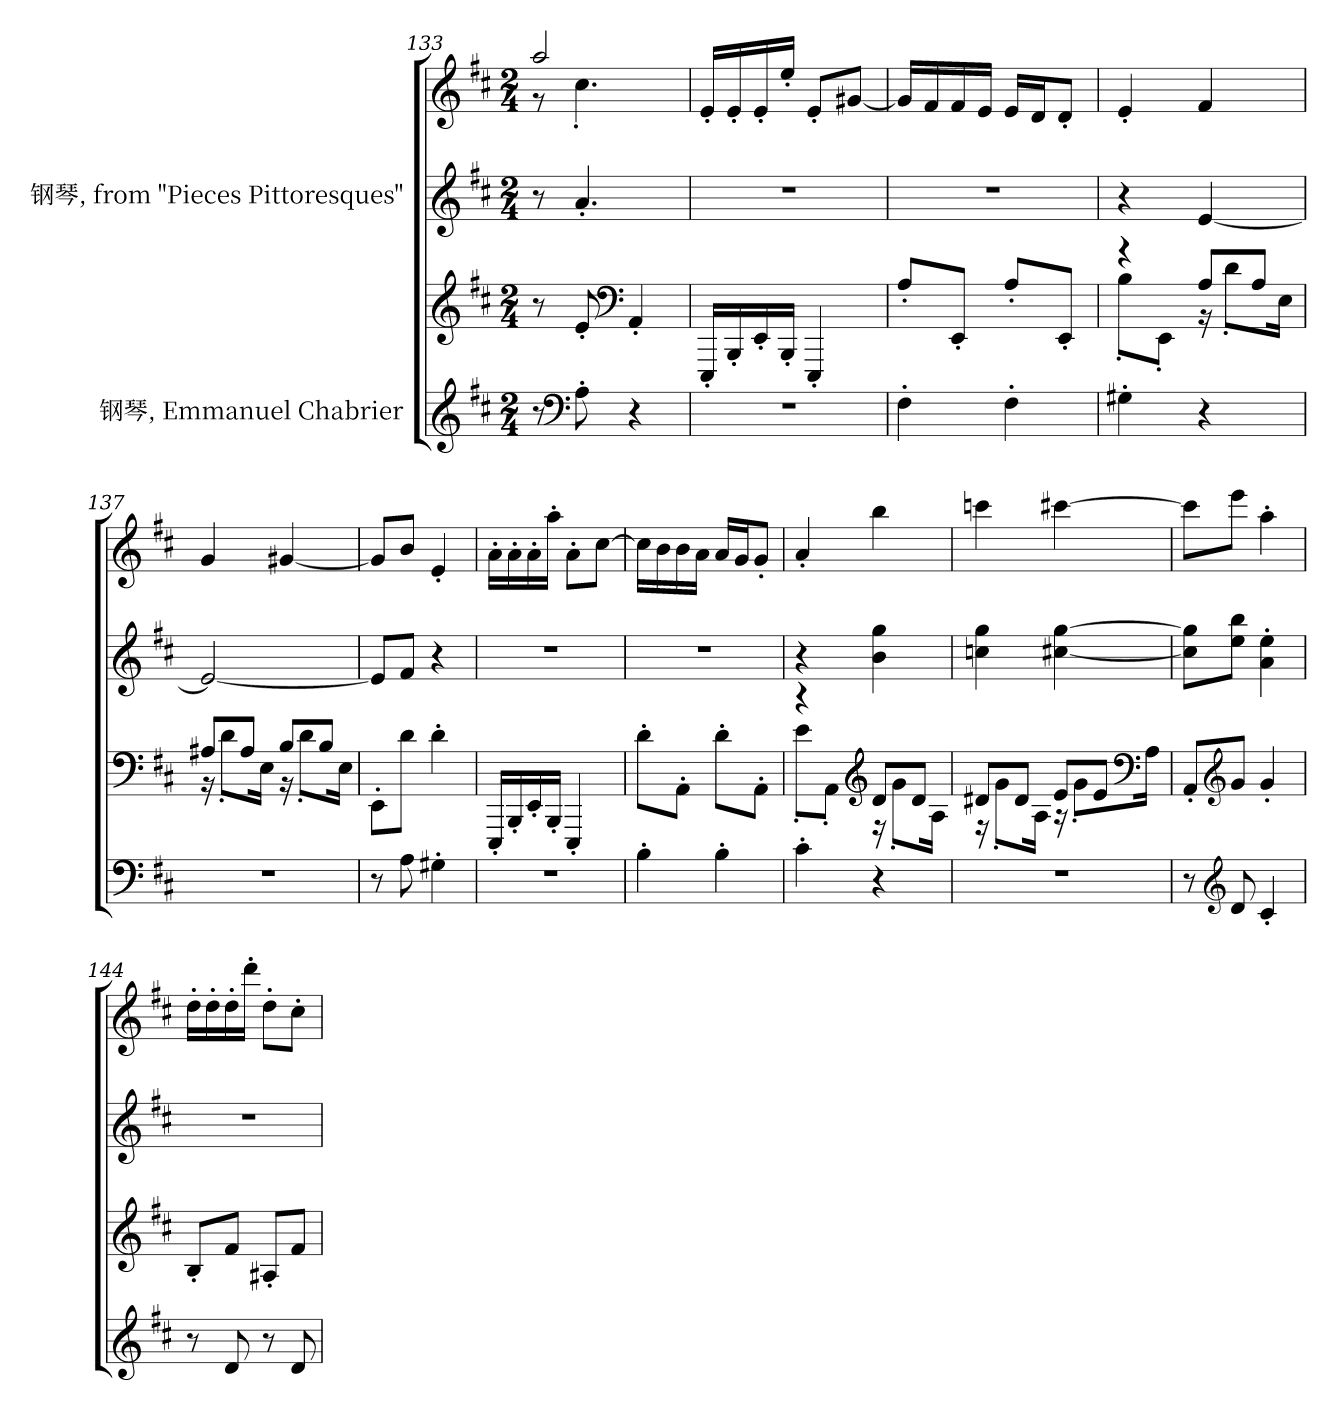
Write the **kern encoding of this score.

**kern	**kern	**kern	**kern
*part2	*part2	*part1	*part1
*staff4	*staff3	*staff2	*staff1
*I"钢琴, Emmanuel Chabrier	*	*I"钢琴, from &quot;Pieces Pittoresques&quot;	*
*clefG2	*clefG2	*clefG2	*clefG2
*k[f#c#]	*k[f#c#]	*k[f#c#]	*k[f#c#]
*M2/4	*M2/4	*M2/4	*M2/4
=133	=133	=133	=133
*	*	*	*^
8r	8r	8r	2aa/	8r
*clefF4	*	*	*	*
8A'\	8e'/	4.a'/	.	4.cc#'\
*	*clefF4	*	*	*
4r	4AA'/	.	.	.
*	*	*	*v	*v
!!LO:LB:g=z
=134	=134	=134	=134
2r	16EEE'/LL	2r	16e'/LL
.	16BBB'/	.	16e'/
.	16EE'/	.	16e'/
.	16BBB'/JJ	.	16ee'/JJ
.	4EEE'/	.	8e'/L
.	.	.	[8g#X/J
=135	=135	=135	=135
4F#'\	8A'/L	2r	16g#/LL]
.	.	.	16f#/
.	8EE'/J	.	16f#/
.	.	.	16e/JJ
4F#'\	8A'/L	.	16e/LL
.	.	.	16d/J
.	8EE'/J	.	8d'/J
=136	=136	=136	=136
*	*^	*	*
4G#X'\	4r	8B'\L	4r	4e'/
.	.	8EE'\J	.	.
4r	8A/L	16r	[4e/	4f#/
.	.	8d'\L	.	.
.	8A/J	.	.	.
.	.	16E\Jk	.	.
=137	=137	=137	=137	=137
2r	8A#X/L	16r	2e/_	4g/
.	.	8d'\L	.	.
.	8A#/J	.	.	.
.	.	16E\Jk	.	.
.	8B/L	16r	.	[4g#X/
.	.	8d'\L	.	.
.	8B/J	.	.	.
.	.	16E\Jk	.	.
*	*v	*v	*	*
=138	=138	=138	=138
8r	8EE'\L	8e/L]	8g#/L]
8A\	8d\J	8f#/J	8b/J
4G#X'\	4d'\	4r	4e'/
!!LO:LB:g=z
=139	=139	=139	=139
2r	16EEE'/LL	2r	16a'\LL
.	16BBB'/	.	16a'\
.	16EE'/	.	16a'\
.	16BBB'/JJ	.	16aa'\JJ
.	4EEE'/	.	8a'\L
.	.	.	[8cc#\J
=140	=140	=140	=140
4B'\	8d'\L	2r	16cc#\LL]
.	.	.	16b\
.	8AA'\J	.	16b\
.	.	.	16a\JJ
4B'\	8d'\L	.	16a/LL
.	.	.	16g/J
.	8AA'\J	.	8g'/J
=141	=141	=141	=141
*	*^	*	*
4c#'\	4r	8e'\L	4r	4a'/
.	.	8AA'\J	.	.
*	*clefG2	*	*	*
4r	8d/L	16r	4b\ 4gg\	4bb\
.	.	8g'\L	.	.
.	8d/J	.	.	.
.	.	16A\Jk	.	.
=142	=142	=142	=142	=142
2r	8d#X/L	16r	4ccn\ 4gg\	4cccn\
.	.	8g'\L	.	.
.	8d#/J	.	.	.
.	.	16A\Jk	.	.
.	8e/L	16r	[4cc#X\ [4gg\	[4ccc#X\
.	.	8g'\L	.	.
.	8e/J	.	.	.
*	*clefF4	*	*	*
.	.	16A\Jk	.	.
*	*v	*v	*	*
=143	=143	=143	=143
8r	8AA'/L	8cc#\] 8gg\]L	8ccc#\L]
*clefG2	*clefG2	*	*
8d/	8g/J	8ee\ 8bb\J	8eee\J
4c#'/	4g'/	4a\' 4ee\'	4aa'\
!!LO:PB:g=z
=144	=144	=144	=144
8r	8B'/L	2r	16dd'\LL
.	.	.	16dd'\
8d/	8f#/J	.	16dd'\
.	.	.	16ddd'\JJ
8r	8A#X'/L	.	8dd'\L
8d/	8f#/J	.	8cc#'\J
=	=	=	=
*-	*-	*-	*-
